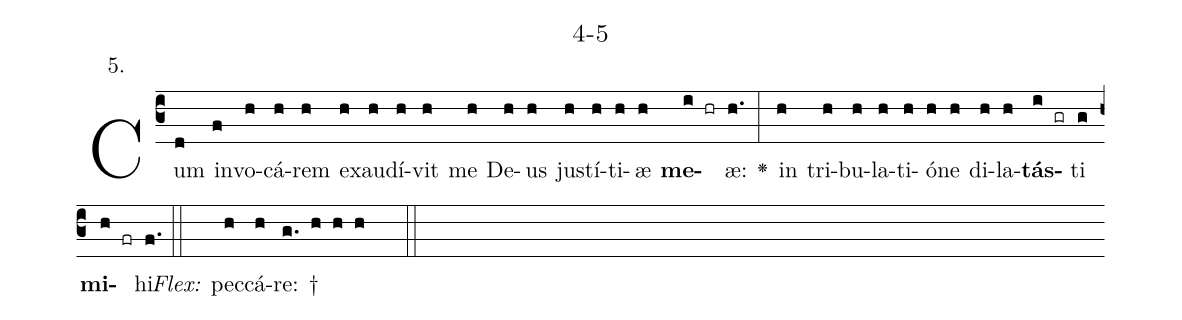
name: 4-5;
annotation: 5.;
%%
(c3)Cum(d) in(f)vo(h)cá(h)rem(h) ex(h)au(h)dí(h)vit(h) me(h) De(h)us(h) jus(h)tí(h)ti(h)æ(h) <b>me</b>(i hr)æ:(h.) <v>\greheightstar</v>(:) in(h) tri(h)bu(h)la(h)ti(h)ó(h)ne(h) di(h)la(h)<b>tás</b>(i gr)ti(g) <b>mi</b>(h fr)hi.(f.) (::)
<i>Flex:</i>()  pec(h)cá(h)re: †(g. h h h  ::)

%E(h) u(h) o(i) u(g) a(h) e.(f.) (::)
